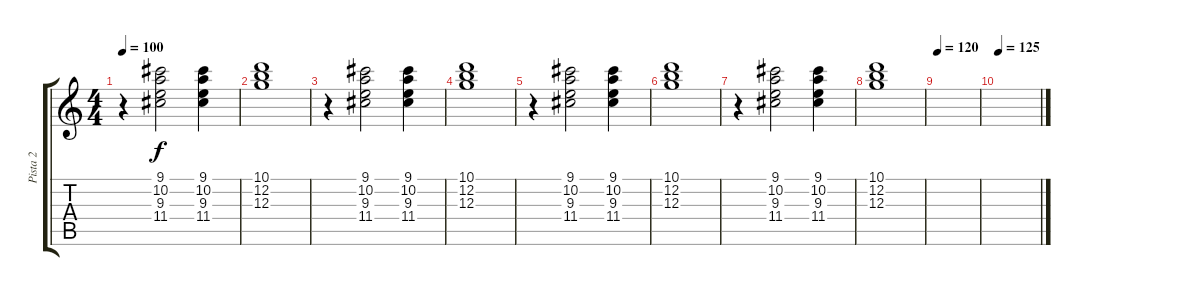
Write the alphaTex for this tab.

\track ("Pista 2" "Pista 2") {instrument acousticguitarsteel}
\staff {score tabs}
\tuning (E4 B3 G3 D3 A2 D2) {hide}
\ts (4 4)
\tempo 100
\clef g2
\ks c
r.4{dy f} (9.1 10.2 9.3 11.4).2 (9.1 10.2 9.3 11.4).4 |
(10.1 12.2 12.3).1 |
r.4 (9.1 10.2 9.3 11.4).2 (9.1 10.2 9.3 11.4).4 |
(10.1 12.2 12.3).1 |
r.4 (9.1 10.2 9.3 11.4).2 (9.1 10.2 9.3 11.4).4 |
(10.1 12.2 12.3).1 |
r.4 (9.1 10.2 9.3 11.4).2 (9.1 10.2 9.3 11.4).4 |
(10.1 12.2 12.3).1 |
\tempo 120
|
\tempo 125
